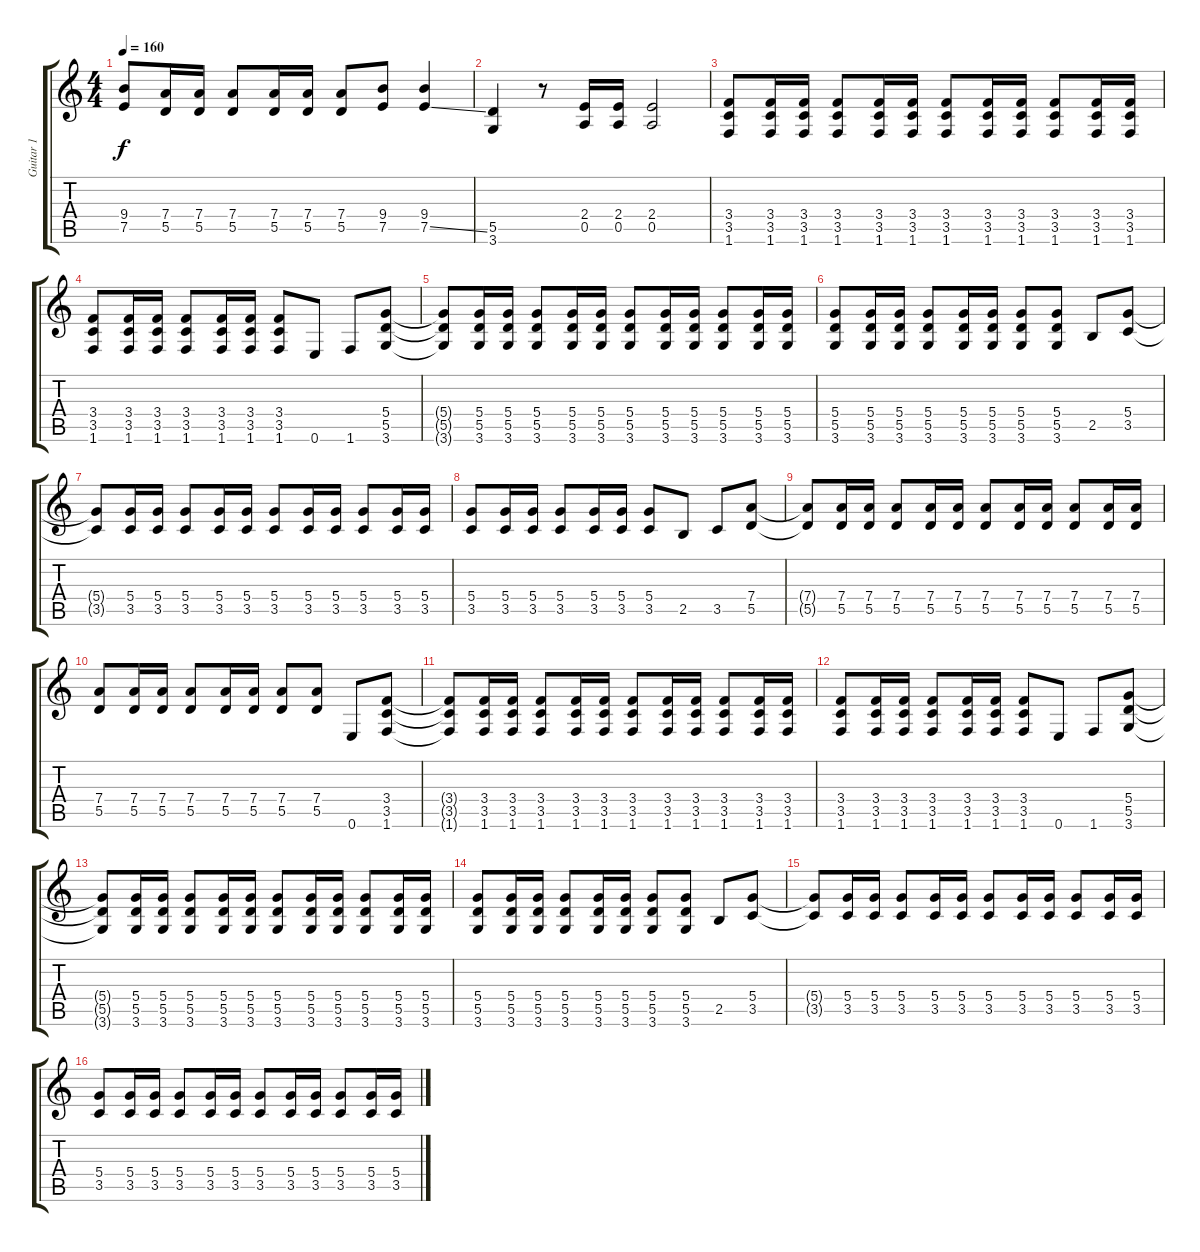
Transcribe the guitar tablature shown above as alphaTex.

\track ("Guitar 1" "Guitar 1") {instrument distortionguitar}
\staff {score tabs}
\tuning (E4 B3 G3 D3 A2 E2) {hide}
\ts (4 4)
\tempo 160
\clef g2
\ks c
(9.4 7.5).8{dy f} (7.4 5.5).16 (7.4 5.5).16 (7.4 5.5).8 (7.4 5.5).16 (7.4 5.5).16 (7.4 5.5).8 (9.4 7.5).8 (9.4 7.5{ss}).4 |
(5.5 3.6).4 r.8 (2.4 0.5).16 (2.4 0.5).16 (2.4 0.5).2 |
(3.4 3.5 1.6).8 (3.4 3.5 1.6).16 (3.4 3.5 1.6).16 (3.4 3.5 1.6).8 (3.4 3.5 1.6).16 (3.4 3.5 1.6).16 (3.4 3.5 1.6).8 (3.4 3.5 1.6).16 (3.4 3.5 1.6).16 (3.4 3.5 1.6).8 (3.4 3.5 1.6).16 (3.4 3.5 1.6).16 |
(3.4 3.5 1.6).8 (3.4 3.5 1.6).16 (3.4 3.5 1.6).16 (3.4 3.5 1.6).8 (3.4 3.5 1.6).16 (3.4 3.5 1.6).16 (3.4 3.5 1.6).8 0.6.8 1.6.8 (5.4 5.5 3.6).8 |
(5.4{t} 5.5{t} 3.6{t}).8 (5.4 5.5 3.6).16 (5.4 5.5 3.6).16 (5.4 5.5 3.6).8 (5.4 5.5 3.6).16 (5.4 5.5 3.6).16 (5.4 5.5 3.6).8 (5.4 5.5 3.6).16 (5.4 5.5 3.6).16 (5.4 5.5 3.6).8 (5.4 5.5 3.6).16 (5.4 5.5 3.6).16 |
(5.4 5.5 3.6).8 (5.4 5.5 3.6).16 (5.4 5.5 3.6).16 (5.4 5.5 3.6).8 (5.4 5.5 3.6).16 (5.4 5.5 3.6).16 (5.4 5.5 3.6).8 (5.4 5.5 3.6).8 2.5.8 (5.4 3.5).8 |
(5.4{t} 3.5{t}).8 (5.4 3.5).16 (5.4 3.5).16 (5.4 3.5).8 (5.4 3.5).16 (5.4 3.5).16 (5.4 3.5).8 (5.4 3.5).16 (5.4 3.5).16 (5.4 3.5).8 (5.4 3.5).16 (5.4 3.5).16 |
(5.4 3.5).8 (5.4 3.5).16 (5.4 3.5).16 (5.4 3.5).8 (5.4 3.5).16 (5.4 3.5).16 (5.4 3.5).8 2.5.8 3.5.8 (7.4 5.5).8 |
(7.4{t} 5.5{t}).8 (7.4 5.5).16 (7.4 5.5).16 (7.4 5.5).8 (7.4 5.5).16 (7.4 5.5).16 (7.4 5.5).8 (7.4 5.5).16 (7.4 5.5).16 (7.4 5.5).8 (7.4 5.5).16 (7.4 5.5).16 |
(7.4 5.5).8 (7.4 5.5).16 (7.4 5.5).16 (7.4 5.5).8 (7.4 5.5).16 (7.4 5.5).16 (7.4 5.5).8 (7.4 5.5).8 0.6.8 (3.4 3.5 1.6).8 |
(3.4{t} 3.5{t} 1.6{t}).8 (3.4 3.5 1.6).16 (3.4 3.5 1.6).16 (3.4 3.5 1.6).8 (3.4 3.5 1.6).16 (3.4 3.5 1.6).16 (3.4 3.5 1.6).8 (3.4 3.5 1.6).16 (3.4 3.5 1.6).16 (3.4 3.5 1.6).8 (3.4 3.5 1.6).16 (3.4 3.5 1.6).16 |
(3.4 3.5 1.6).8 (3.4 3.5 1.6).16 (3.4 3.5 1.6).16 (3.4 3.5 1.6).8 (3.4 3.5 1.6).16 (3.4 3.5 1.6).16 (3.4 3.5 1.6).8 0.6.8 1.6.8 (5.4 5.5 3.6).8 |
(5.4{t} 5.5{t} 3.6{t}).8 (5.4 5.5 3.6).16 (5.4 5.5 3.6).16 (5.4 5.5 3.6).8 (5.4 5.5 3.6).16 (5.4 5.5 3.6).16 (5.4 5.5 3.6).8 (5.4 5.5 3.6).16 (5.4 5.5 3.6).16 (5.4 5.5 3.6).8 (5.4 5.5 3.6).16 (5.4 5.5 3.6).16 |
(5.4 5.5 3.6).8 (5.4 5.5 3.6).16 (5.4 5.5 3.6).16 (5.4 5.5 3.6).8 (5.4 5.5 3.6).16 (5.4 5.5 3.6).16 (5.4 5.5 3.6).8 (5.4 5.5 3.6).8 2.5.8 (5.4 3.5).8 |
(5.4{t} 3.5{t}).8 (5.4 3.5).16 (5.4 3.5).16 (5.4 3.5).8 (5.4 3.5).16 (5.4 3.5).16 (5.4 3.5).8 (5.4 3.5).16 (5.4 3.5).16 (5.4 3.5).8 (5.4 3.5).16 (5.4 3.5).16 |
(5.4 3.5).8 (5.4 3.5).16 (5.4 3.5).16 (5.4 3.5).8 (5.4 3.5).16 (5.4 3.5).16 (5.4 3.5).8 (5.4 3.5).16 (5.4 3.5).16 (5.4 3.5).8 (5.4 3.5).16 (5.4 3.5).16
